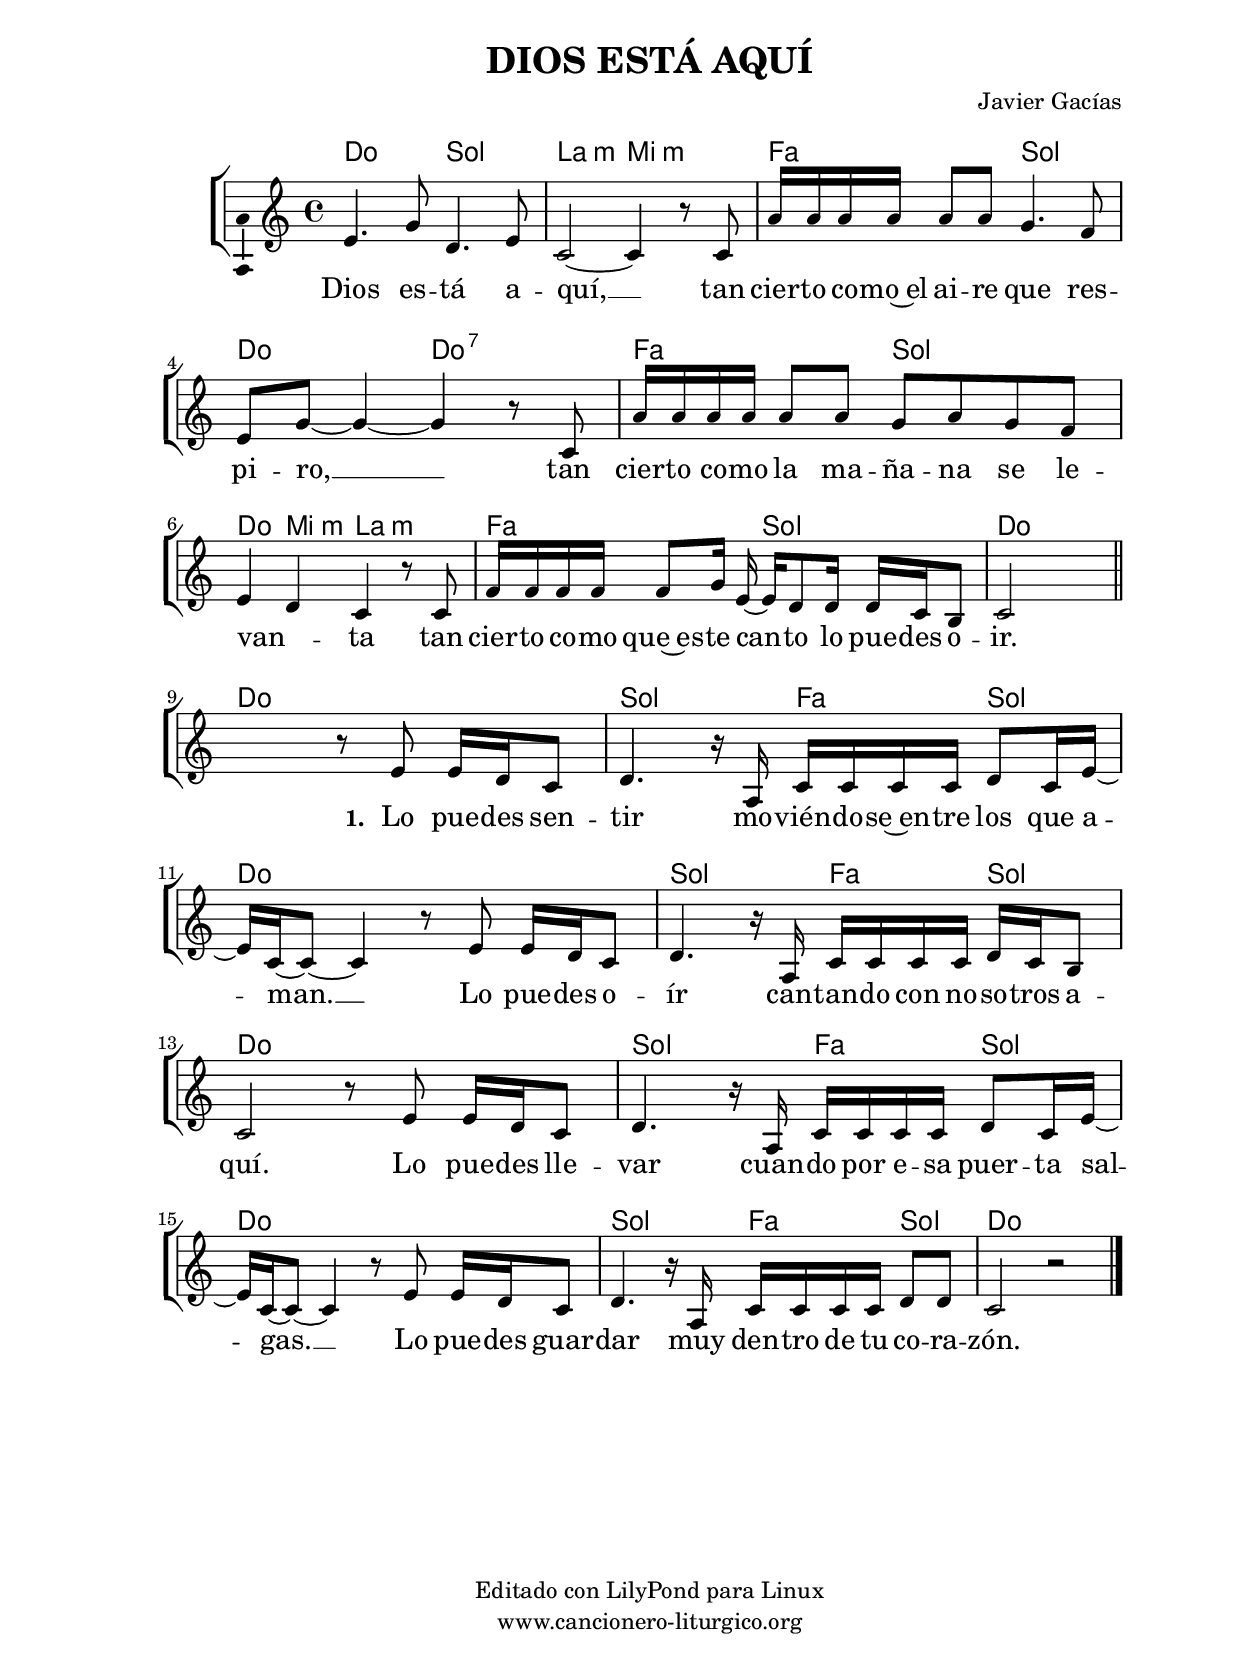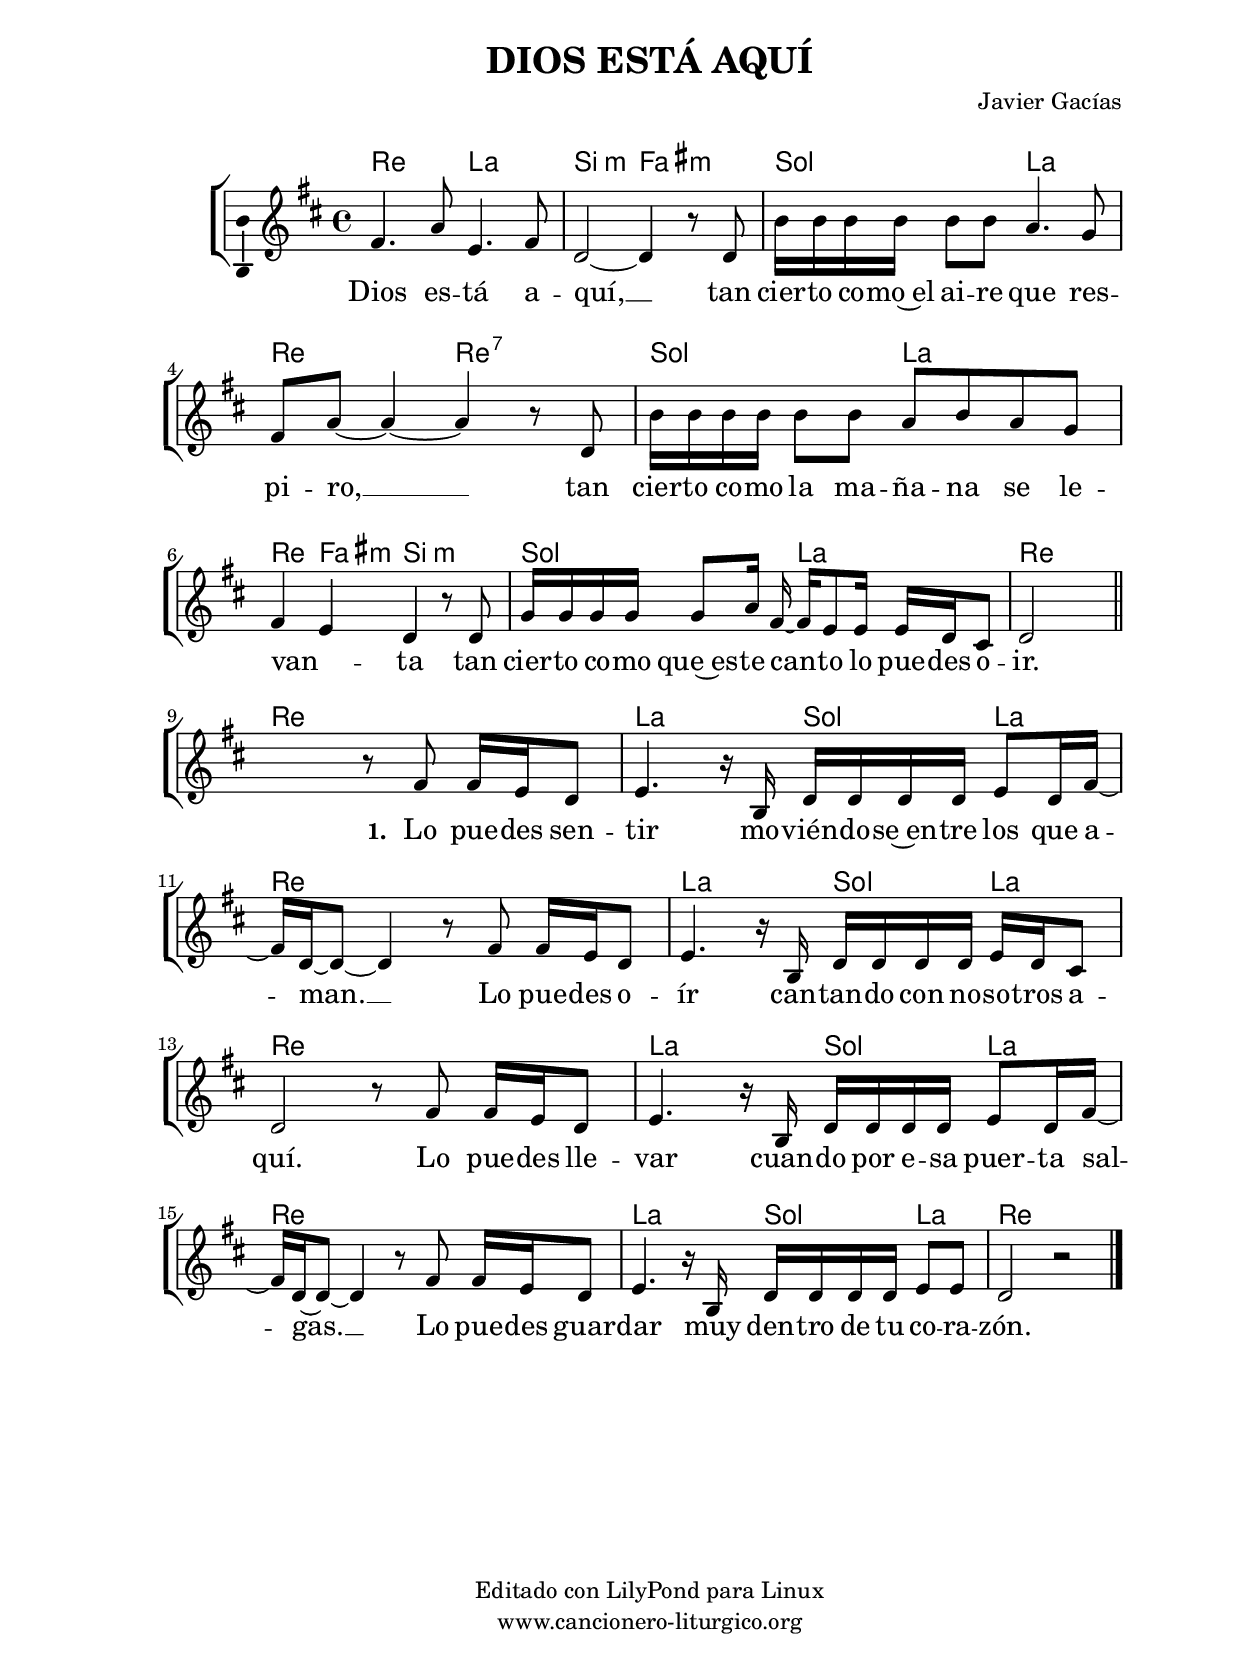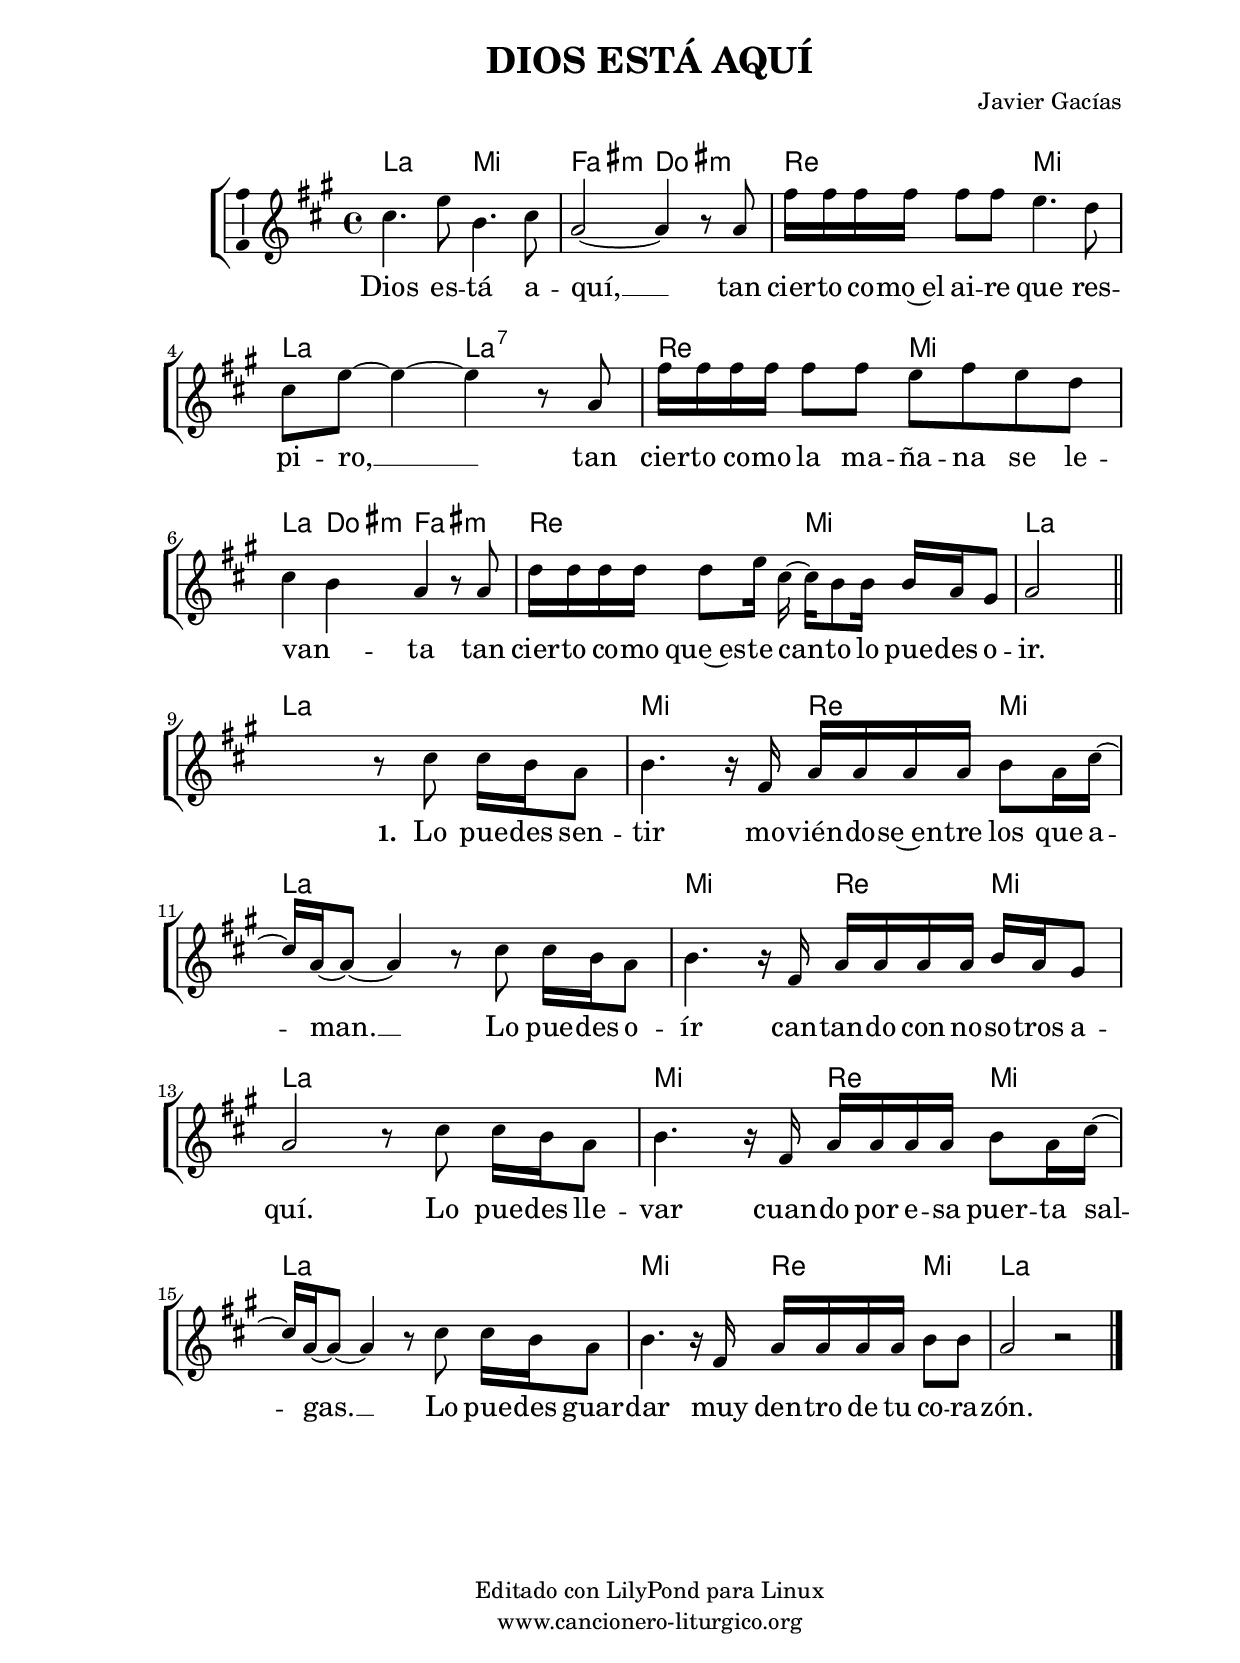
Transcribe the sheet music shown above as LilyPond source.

%
%para convertir .midi en .wav:
%timidity filename.midi -Ow -o finename.wav
%
%
%Para convertir de .wav a .mp3:
%lame -h -m j filename.wav
%
%
%para escuchar el midi:
%timidity nombrefichero.midi
%


%versión de lilypond para la que se ha escrito esta partitura:
\version "2.16.0"

	%Tamaño papel
	#(set-default-paper-size "a4")
	%Tamaño partitura
	#(set-global-staff-size 20)
	%No responde al pulsar sobre una nota
	#(ly:set-option 'point-and-click #f)

%parámetros del encabezamiento:
\header {
	title = "DIOS ESTÁ AQUÍ"
	subtitle = ""
	composer = "Javier Gacías"
	poet = ""
%	meter = "Tono original: Mi M"
	arranger = ""
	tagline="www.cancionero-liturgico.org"
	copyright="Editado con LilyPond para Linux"
	}

%parámetros asociados al papel:
\paper  {
	oddHeaderMarkup = \markup {\fill-line { \on-the-fly #not-first-page \fromproperty #'header:title \on-the-fly #not-first-page \fromproperty #'header:composer }}
	evenHeaderMarkup = \markup {\fill-line { \fromproperty #'header:composer \fromproperty #'header:title }}
	#(set-paper-size "a4")
	print-page-number = ##f
	first-page-number = 1
	print-first-page-number = ##f
%	head-separation = 3.0 \cm
	top-margin = 2.0 \cm
	bottom-margin = 0.5\cm
%%%	bottom-margin = -3.0\cm
	left-margin = 3.0 \cm
	line-width = 16.0 \cm 
	indent = 8\mm
	interscoreline = 2.\mm
	between-system-space = 15\mm
%	para que las partituras no llenen la hoja:
	ragged-bottom = ##t
%	idem para la última hoja:
	ragged-last-bottom = ##f
%	para que las partituras llenen el ancho del papel:
	ragged-last = ##f
	after-title-space = 2.5 \cm
%page-count=1
%system-count=8

	%Flexible Vertical Spacing
%	markup-markup-spacing =
%	#'((basic-distance . 15) (minimum-distance . 15) (padding . 3))
	markup-system-spacing =
	#'((basic-distance . 15) (minimum-distance . 15) (padding . 3))
	system-system-spacing =
	#'((basic-distance . 15) (minimum-distance . 15) (padding . 3))
	score-system-spacing =
	#'((basic-distance . 15) (minimum-distance . 15) (padding . 5))
%	top-system-spacing = % header
%	#'((basic-distance . 8) (minimum-distance . 0) (padding . 0))
%	top-markup-spacing =
%	#'((basic-distance . 20) (minimum-distance . 20) (padding . 0))
	last-bottom-spacing = % footer
	#'((basic-distance . 5) (minimum-distance . 5) (padding . 0))
%	score-markup-spacing =
%	#'((basic-distance . 16) (minimum-distance . 13) (padding . 0))

	}


%parámetros que afectan a toda la partitura:
global =  {
	%clave de sol (G):
	\clef G
	%armadura:
%%%	\transpose c d
	\key c \major
	\tempo 4=90
	\set Score.tempoHideNote = ##t
	}


acordes = {
	\italianChords
	\chordmode {
%%%	\transpose c d
{

c2 g a:m e:m f g c c:7 f g c4 e:m a2:m f g c s

c2 s g f4 g c2 s g f4 g
c2 s g f4 g c2 s g f4 g
c2 s

	}
	}
}

melodia = 

%%%	\transpose c d
{
	\relative c'{
	\time 4/4

e4. g8 d4. e8
c2~c4 r8 c8
a'16 a a a a8 a g4. f8
e8 g8~g4~g r8 c,8
a'16 a a a a8 a g a g f
e4 d c r8 c8
f16 f f f f8 g16 e~ \noBeam e d8 d16 d c b8
c2 s2

\bar "||"
\break

s2 r8 e e16 d c8
d4. r16 a16 c16 c c c d8 c16 e16~
e16 c16~c8~c4 r8 e e16 d c8
d4. r16 a16 c16 c c c d c b8

c2 r8 e e16 d c8
d4. r16 a16 c16 c c c d8 c16 e16~
e16 c16~c8~c4 r8 e e16 d c8
d4. r16 a16 c16 c c c d8 d
c2 r2

\bar "|."
	}
	}


texto = \lyricmode {

Dios es -- tá a -- quí, __
tan cier -- to co -- mo~el ai -- re que res -- pi -- ro, __
tan cier -- to co -- mo la ma -- ña -- na se le -- van -- _ ta
tan cier -- to co -- mo que~es -- te can -- to lo pue -- des o -- ir.

\set stanza =#"1. " Lo pue -- des sen -- tir mo -- vién -- do -- se~en -- tre los que a -- man. __
Lo pue -- des o -- ír can -- tan -- do con no -- so -- tros a -- quí.
Lo pue -- des lle -- var cuan -- do por e -- sa puer -- ta sal -- gas. __
Lo pue -- des guar -- dar muy den -- tro de tu co -- ra -- zón.

	}

acordesStaff = \context ChordNames = acordesStaff <<
	\set chordChanges = ##t
	\acordes
	>>


vozStaff = \context Voice = vozStaff
\with {\consists "Ambitus_engraver"}
<<
%	\set Staff.instrumentName = ""
%	\set Staff.shortInstrumentName = ""
%	\set Staff.midiInstrument = #"clarinet"
%	\set Staff.midiInstrument = #"cello"
%	\set Staff.midiInstrument = #"flute"
	\set Staff.midiInstrument = #"electric guitar (jazz)"
%	\set Staff.midiInstrument = #"english horn"
%	\set Staff.midiInstrument = #"violin"
%	\set Staff.midiInstrument = #"glockenspiel"
	\set Staff.midiMinimumVolume = #0.7
	\set Staff.midiMaximumVolume = #0.9
	\global
	\melodia
	>>

textoStaff = \context Lyrics = textoStaff <<
	\lyricsto vozStaff \texto
	>>


\book {
	\score {
		\context ChoirStaff {
			\override StaffGroup.SystemStartBracket #'collapse-height = #1
			\override Score.SystemStartBar #'collapse-height = #1
			<<
			\acordesStaff
			\vozStaff
			\textoStaff
			>>
			}
		\layout {
	    		\context {
				\Lyrics
				\override LyricText #'font-size = #2
				}
	   		 \context {
				\Score
				\override StaffSymbol #'staff-space = #(magstep +3)
				}
			}
		}
	\score {
		\unfoldRepeats
		\context ChoirStaff {
			<<
			\acordesStaff
			\vozStaff
			>>
			}
		\midi {
	  		\context {
	  			\Score
				tempoWholesPerMinute = #(ly:make-moment 70 4)
				}
			}
		}
	}



#(define output-suffix "C")
\book {
	\score {
		\context ChoirStaff {
			\override StaffGroup.SystemStartBracket #'collapse-height = #1
			\override Score.SystemStartBar #'collapse-height = #1
\transpose c d
			<<
			\acordesStaff
			\vozStaff
			\textoStaff
			>>
			}
		\layout {
	    		\context {
				\Lyrics
				\override LyricText #'font-size = #2
				}
	   		 \context {
				\Score
				\override StaffSymbol #'staff-space = #(magstep +3)
				}
			}
		}
	}

#(define output-suffix "S")
\book {
	\score {
		\context ChoirStaff {
			\override StaffGroup.SystemStartBracket #'collapse-height = #1
			\override Score.SystemStartBar #'collapse-height = #1
\transpose c a
			<<
			\acordesStaff
			\vozStaff
			\textoStaff
			>>
			}
		\layout {
	    		\context {
				\Lyrics
				\override LyricText #'font-size = #2
				}
	   		 \context {
				\Score
				\override StaffSymbol #'staff-space = #(magstep +3)
				}
			}
		}
	}


